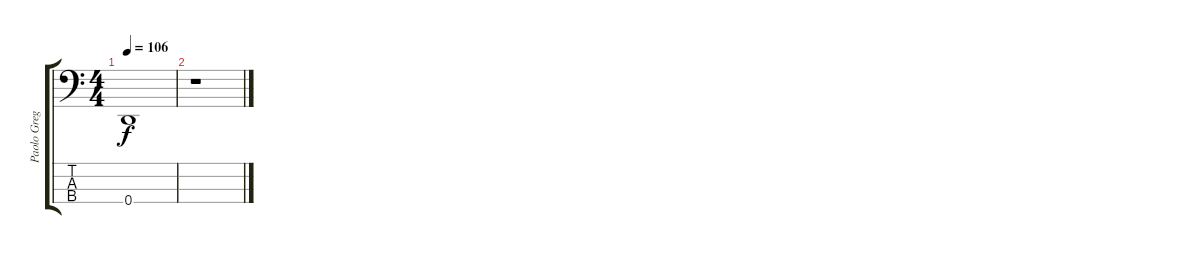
\track ("Paolo Gregoletto" "Paolo Greg") {instrument electricbasspick}
\staff {score tabs}
\tuning (G2 D2 A1 D1) {hide}
\ts (4 4)
\tempo 106
\clef f4
\ks c
0.4{t}.1{dy f} |
r.1
